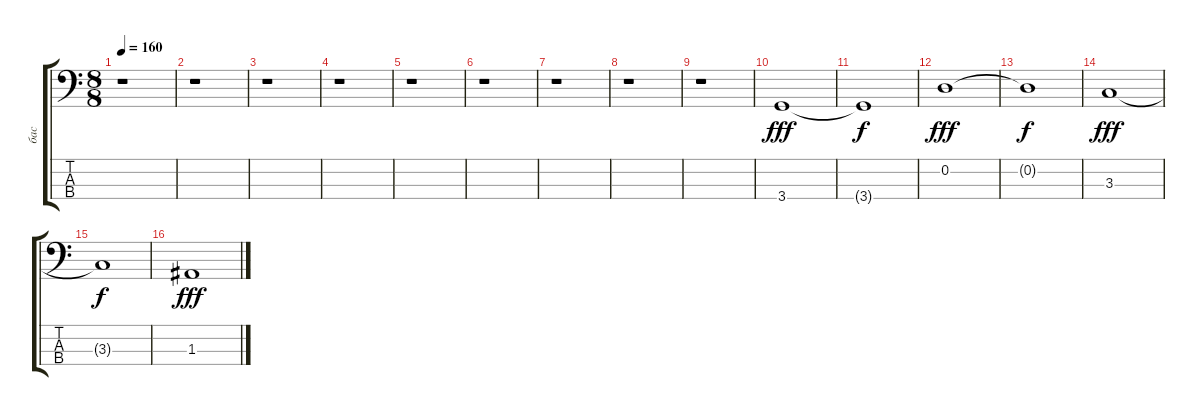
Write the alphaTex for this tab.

\track ("бас" "бас") {instrument fretlessbass}
\staff {score tabs}
\tuning (G2 D2 A1 E1) {hide}
\ts (8 8)
\tempo 160
\clef f4
\ks c
r.1{dy fff instrument fretlessbass} |
r.1 |
r.1 |
r.1 |
r.1 |
r.1 |
r.1 |
r.1 |
r.1 |
3.4.1 |
3.4{t}.1{dy f} |
0.2.1{dy fff} |
0.2{t}.1{dy f} |
3.3.1{dy fff} |
3.3{t}.1{dy f} |
1.3.1{dy fff}
